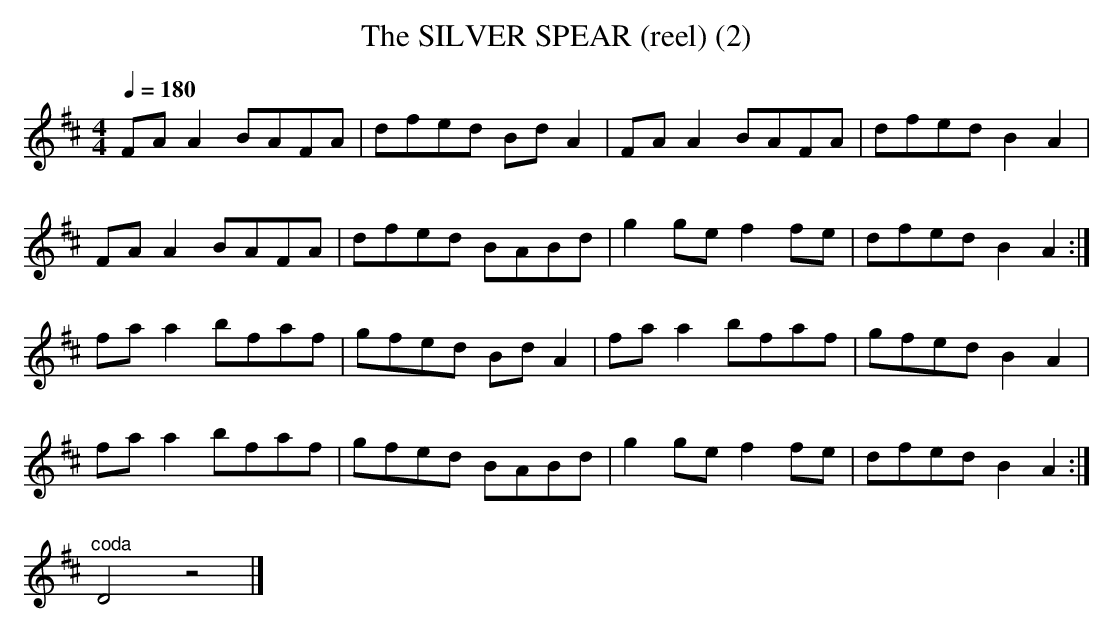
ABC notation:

X:1
T:SILVER SPEAR (reel) (2), The
M:4/4
L:1/8
Q:1/4=180
K:D
FA A2 BAFA|dfed BdA2|FAA2 BAFA|dfed B2 A2|
FA A2 BAFA|dfed BABd|g2 gef2 fe|dfed B2 A2 :|
fa a2 bfaf|gfed Bd A2|faa2 bfaf|gfed B2 A2|
fa a2 bfaf|gfed BABd|g2 gef2 fe|dfed B2 A2 :|
"^coda"D4z4|]
